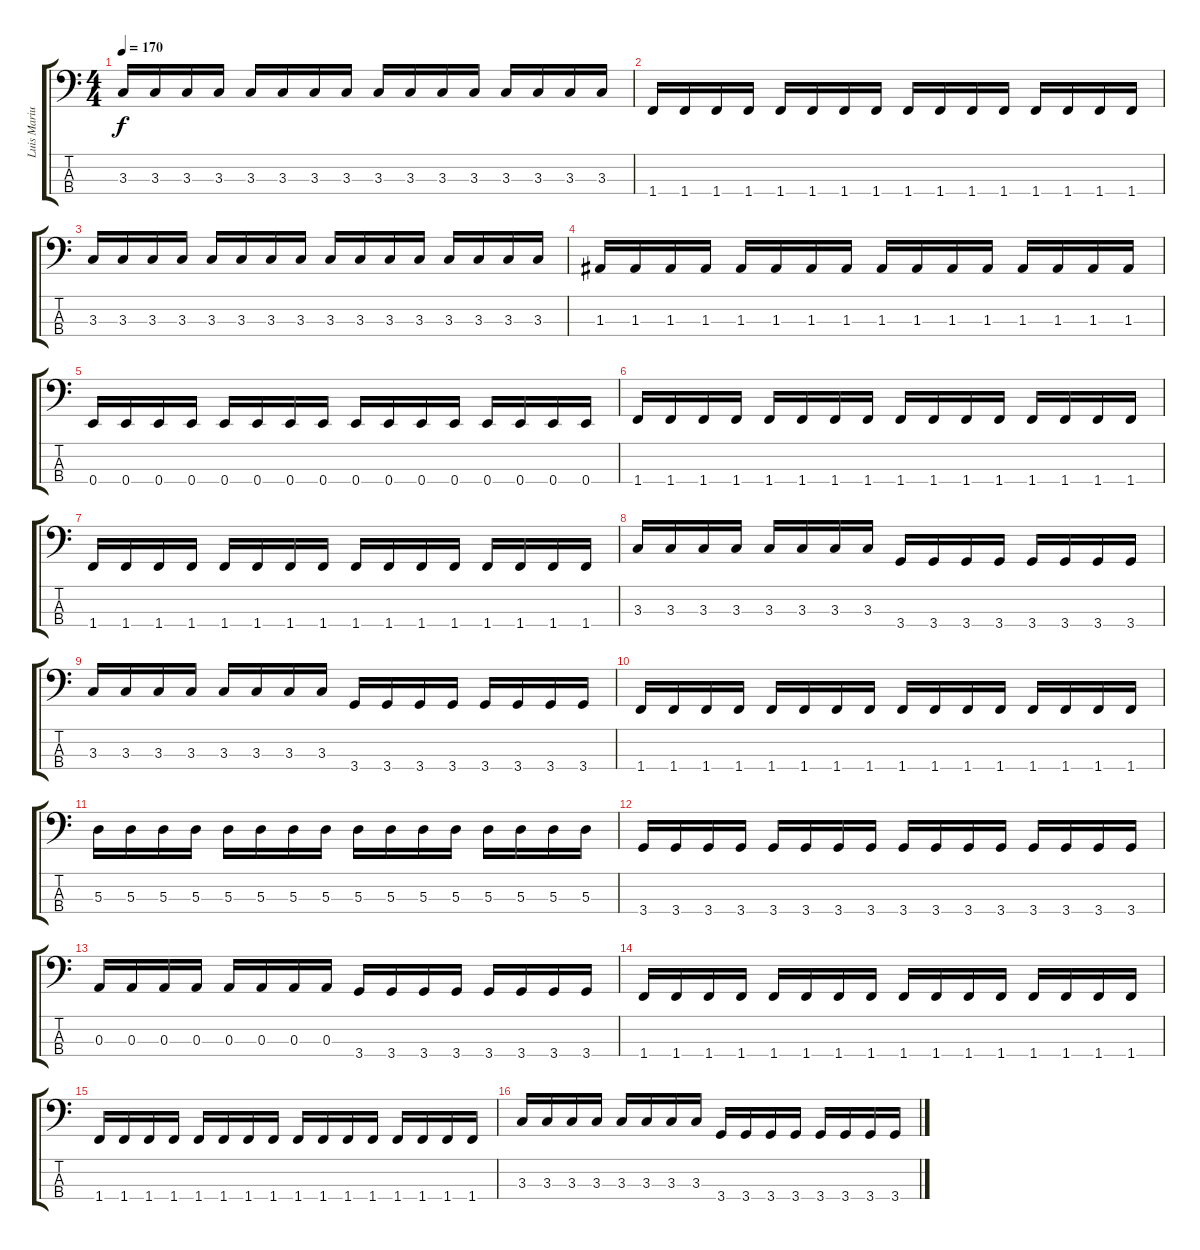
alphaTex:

\track ("Luis Mariuti" "Luis Mariu") {instrument electricbassfinger}
\staff {score tabs}
\tuning (G2 D2 A1 E1) {hide}
\ts (4 4)
\tempo 170
\clef f4
\ks c
3.3.16{dy f} 3.3.16 3.3.16 3.3.16 3.3.16 3.3.16 3.3.16 3.3.16 3.3.16 3.3.16 3.3.16 3.3.16 3.3.16 3.3.16 3.3.16 3.3.16 |
1.4.16 1.4.16 1.4.16 1.4.16 1.4.16 1.4.16 1.4.16 1.4.16 1.4.16 1.4.16 1.4.16 1.4.16 1.4.16 1.4.16 1.4.16 1.4.16 |
3.3.16 3.3.16 3.3.16 3.3.16 3.3.16 3.3.16 3.3.16 3.3.16 3.3.16 3.3.16 3.3.16 3.3.16 3.3.16 3.3.16 3.3.16 3.3.16 |
1.3.16 1.3.16 1.3.16 1.3.16 1.3.16 1.3.16 1.3.16 1.3.16 1.3.16 1.3.16 1.3.16 1.3.16 1.3.16 1.3.16 1.3.16 1.3.16 |
0.4.16 0.4.16 0.4.16 0.4.16 0.4.16 0.4.16 0.4.16 0.4.16 0.4.16 0.4.16 0.4.16 0.4.16 0.4.16 0.4.16 0.4.16 0.4.16 |
1.4.16 1.4.16 1.4.16 1.4.16 1.4.16 1.4.16 1.4.16 1.4.16 1.4.16 1.4.16 1.4.16 1.4.16 1.4.16 1.4.16 1.4.16 1.4.16 |
1.4.16 1.4.16 1.4.16 1.4.16 1.4.16 1.4.16 1.4.16 1.4.16 1.4.16 1.4.16 1.4.16 1.4.16 1.4.16 1.4.16 1.4.16 1.4.16 |
3.3.16 3.3.16 3.3.16 3.3.16 3.3.16 3.3.16 3.3.16 3.3.16 3.4.16 3.4.16 3.4.16 3.4.16 3.4.16 3.4.16 3.4.16 3.4.16 |
3.3.16 3.3.16 3.3.16 3.3.16 3.3.16 3.3.16 3.3.16 3.3.16 3.4.16 3.4.16 3.4.16 3.4.16 3.4.16 3.4.16 3.4.16 3.4.16 |
1.4.16 1.4.16 1.4.16 1.4.16 1.4.16 1.4.16 1.4.16 1.4.16 1.4.16 1.4.16 1.4.16 1.4.16 1.4.16 1.4.16 1.4.16 1.4.16 |
5.3.16 5.3.16 5.3.16 5.3.16 5.3.16 5.3.16 5.3.16 5.3.16 5.3.16 5.3.16 5.3.16 5.3.16 5.3.16 5.3.16 5.3.16 5.3.16 |
3.4.16 3.4.16 3.4.16 3.4.16 3.4.16 3.4.16 3.4.16 3.4.16 3.4.16 3.4.16 3.4.16 3.4.16 3.4.16 3.4.16 3.4.16 3.4.16 |
0.3.16 0.3.16 0.3.16 0.3.16 0.3.16 0.3.16 0.3.16 0.3.16 3.4.16 3.4.16 3.4.16 3.4.16 3.4.16 3.4.16 3.4.16 3.4.16 |
1.4.16 1.4.16 1.4.16 1.4.16 1.4.16 1.4.16 1.4.16 1.4.16 1.4.16 1.4.16 1.4.16 1.4.16 1.4.16 1.4.16 1.4.16 1.4.16 |
1.4.16 1.4.16 1.4.16 1.4.16 1.4.16 1.4.16 1.4.16 1.4.16 1.4.16 1.4.16 1.4.16 1.4.16 1.4.16 1.4.16 1.4.16 1.4.16 |
3.3.16 3.3.16 3.3.16 3.3.16 3.3.16 3.3.16 3.3.16 3.3.16 3.4.16 3.4.16 3.4.16 3.4.16 3.4.16 3.4.16 3.4.16 3.4.16
